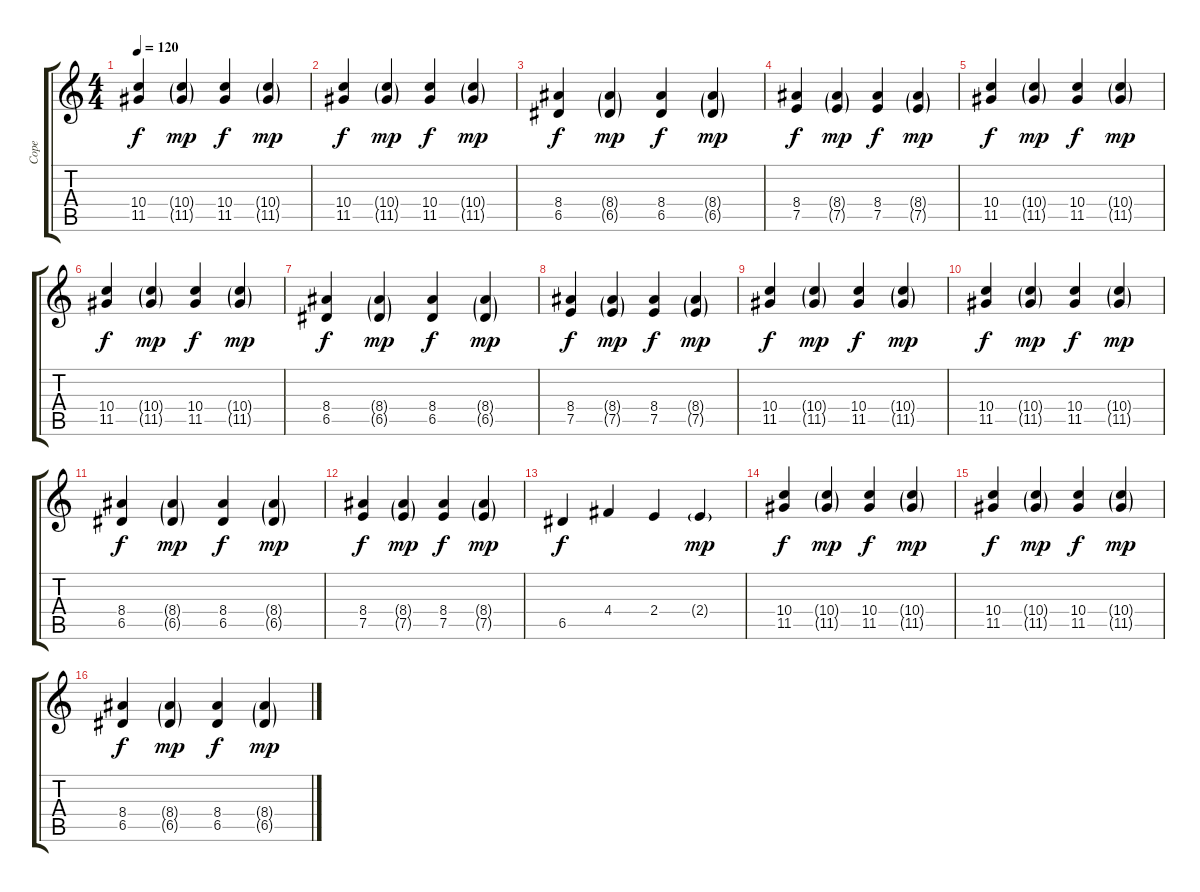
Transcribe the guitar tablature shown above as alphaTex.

\track ("Cope" "Cope") {instrument acousticguitarsteel}
\staff {score tabs}
\tuning (E4 B3 G3 D3 A2 E2) {hide}
\ts (4 4)
\tempo 120
\clef g2
\ks c
(10.4 11.5).4{dy f} (10.4{g} 11.5{g}).4{dy mp} (10.4 11.5).4{dy f} (10.4{g} 11.5{g}).4{dy mp} |
(10.4 11.5).4{dy f} (10.4{g} 11.5{g}).4{dy mp} (10.4 11.5).4{dy f} (10.4{g} 11.5{g}).4{dy mp} |
(8.4 6.5).4{dy f} (8.4{g} 6.5{g}).4{dy mp} (8.4 6.5).4{dy f} (8.4{g} 6.5{g}).4{dy mp} |
(8.4 7.5).4{dy f} (8.4{g} 7.5{g}).4{dy mp} (8.4 7.5).4{dy f} (8.4{g} 7.5{g}).4{dy mp} |
(10.4 11.5).4{dy f} (10.4{g} 11.5{g}).4{dy mp} (10.4 11.5).4{dy f} (10.4{g} 11.5{g}).4{dy mp} |
(10.4 11.5).4{dy f} (10.4{g} 11.5{g}).4{dy mp} (10.4 11.5).4{dy f} (10.4{g} 11.5{g}).4{dy mp} |
(8.4 6.5).4{dy f} (8.4{g} 6.5{g}).4{dy mp} (8.4 6.5).4{dy f} (8.4{g} 6.5{g}).4{dy mp} |
(8.4 7.5).4{dy f} (8.4{g} 7.5{g}).4{dy mp} (8.4 7.5).4{dy f} (8.4{g} 7.5{g}).4{dy mp} |
(10.4 11.5).4{dy f} (10.4{g} 11.5{g}).4{dy mp} (10.4 11.5).4{dy f} (10.4{g} 11.5{g}).4{dy mp} |
(10.4 11.5).4{dy f} (10.4{g} 11.5{g}).4{dy mp} (10.4 11.5).4{dy f} (10.4{g} 11.5{g}).4{dy mp} |
(8.4 6.5).4{dy f} (8.4{g} 6.5{g}).4{dy mp} (8.4 6.5).4{dy f} (8.4{g} 6.5{g}).4{dy mp} |
(8.4 7.5).4{dy f} (8.4{g} 7.5{g}).4{dy mp} (8.4 7.5).4{dy f} (8.4{g} 7.5{g}).4{dy mp} |
6.5.4{dy f} 4.4.4 2.4.4 2.4{g}.4{dy mp} |
(10.4 11.5).4{dy f} (10.4{g} 11.5{g}).4{dy mp} (10.4 11.5).4{dy f} (10.4{g} 11.5{g}).4{dy mp} |
(10.4 11.5).4{dy f} (10.4{g} 11.5{g}).4{dy mp} (10.4 11.5).4{dy f} (10.4{g} 11.5{g}).4{dy mp} |
(8.4 6.5).4{dy f} (8.4{g} 6.5{g}).4{dy mp} (8.4 6.5).4{dy f} (8.4{g} 6.5{g}).4{dy mp}
